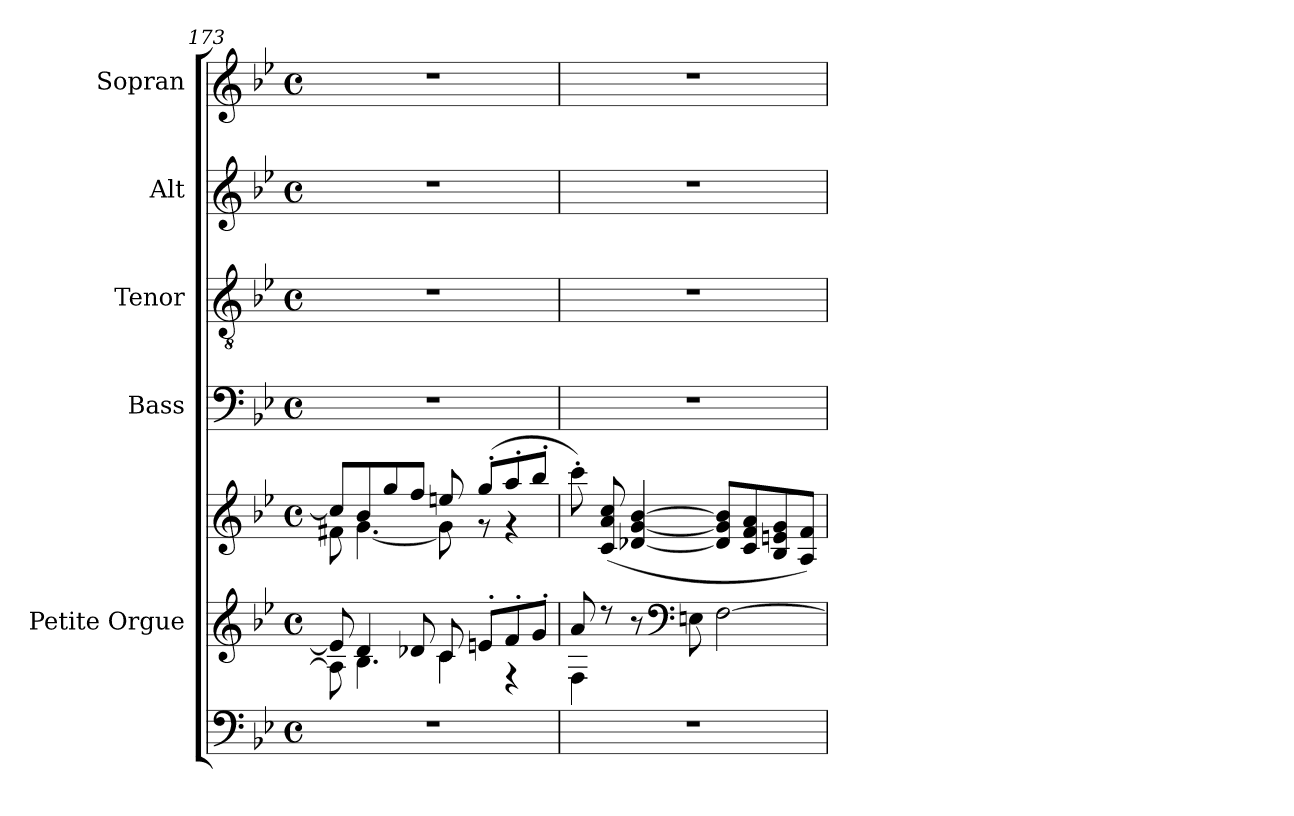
**kern	**kern	**kern	**kern	**kern	**kern	**kern
*part6	*part5	*part5	*part4	*part3	*part2	*part1
*staff7	*staff6	*staff5	*staff4	*staff3	*staff2	*staff1
*	*I"Petite Orgue	*	*I"Bass	*I"Tenor	*I"Alt	*I"Sopran
*	*I'Org. 1	*	*I'B.	*I'T.	*I'A.	*I'S.
!!LO:LB:g=z
*clefF4	*clefG2	*clefG2	*clefF4	*clefGv2	*clefG2	*clefG2
*k[b-e-]	*k[b-e-]	*k[b-e-]	*k[b-e-]	*k[b-e-]	*k[b-e-]	*k[b-e-]
*B-:	*B-:	*B-:	*B-:	*B-:	*B-:	*B-:
*M4/4	*M4/4	*M4/4	*M4/4	*M4/4	*M4/4	*M4/4
*met(c)	*met(c)	*met(c)	*met(c)	*met(c)	*met(c)	*met(c)
=173	=173	=173	=173	=173	=173	=173
*	*^	*^	*	*	*	*
1r	8e-/]	8A\]	8cc/L]	8f#X\	1r	1r	1r	1r
.	4d/	4.B-\	8b-/	[<4.g\	.	.	.	.
.	.	.	8gg/	.	.	.	.	.
.	8d-X/	.	8ff/J	.	.	.	.	.
.	8c/	4c\	8een/	8g\]	.	.	.	.
.	8en'</L	.	(>8gg'</L	8rg	.	.	.	.
.	8f'</	4rF	8aa'</	4rf	.	.	.	.
.	8g'</J	.	8bb-'</J	.	.	.	.	.
*	*	*	*v	*v	*	*	*	*
=174	=174	=174	=174	=174	=174	=174	=174
1r	8a/	4F\	8ccc'>\)	1r	1r	1r	1r
.	8r	.	(8c/ 8a/ 8cc/	.	.	.	.
.	8r	2.ryy	[4d-X/ [4g/ [4b-/	.	.	.	.
*	*clefF4	*	*	*	*	*	*
.	8En\	.	.	.	.	.	.
.	[>2F\	.	8d-/] 8g/] 8b-/]L	.	.	.	.
.	.	.	8c/ 8f/ 8a/	.	.	.	.
.	.	.	8B-/ 8en/ 8g/	.	.	.	.
.	.	.	8A/ 8f/J)	.	.	.	.
*	*v	*v	*	*	*	*	*
=	=	=	=	=	=	=
*-	*-	*-	*-	*-	*-	*-
